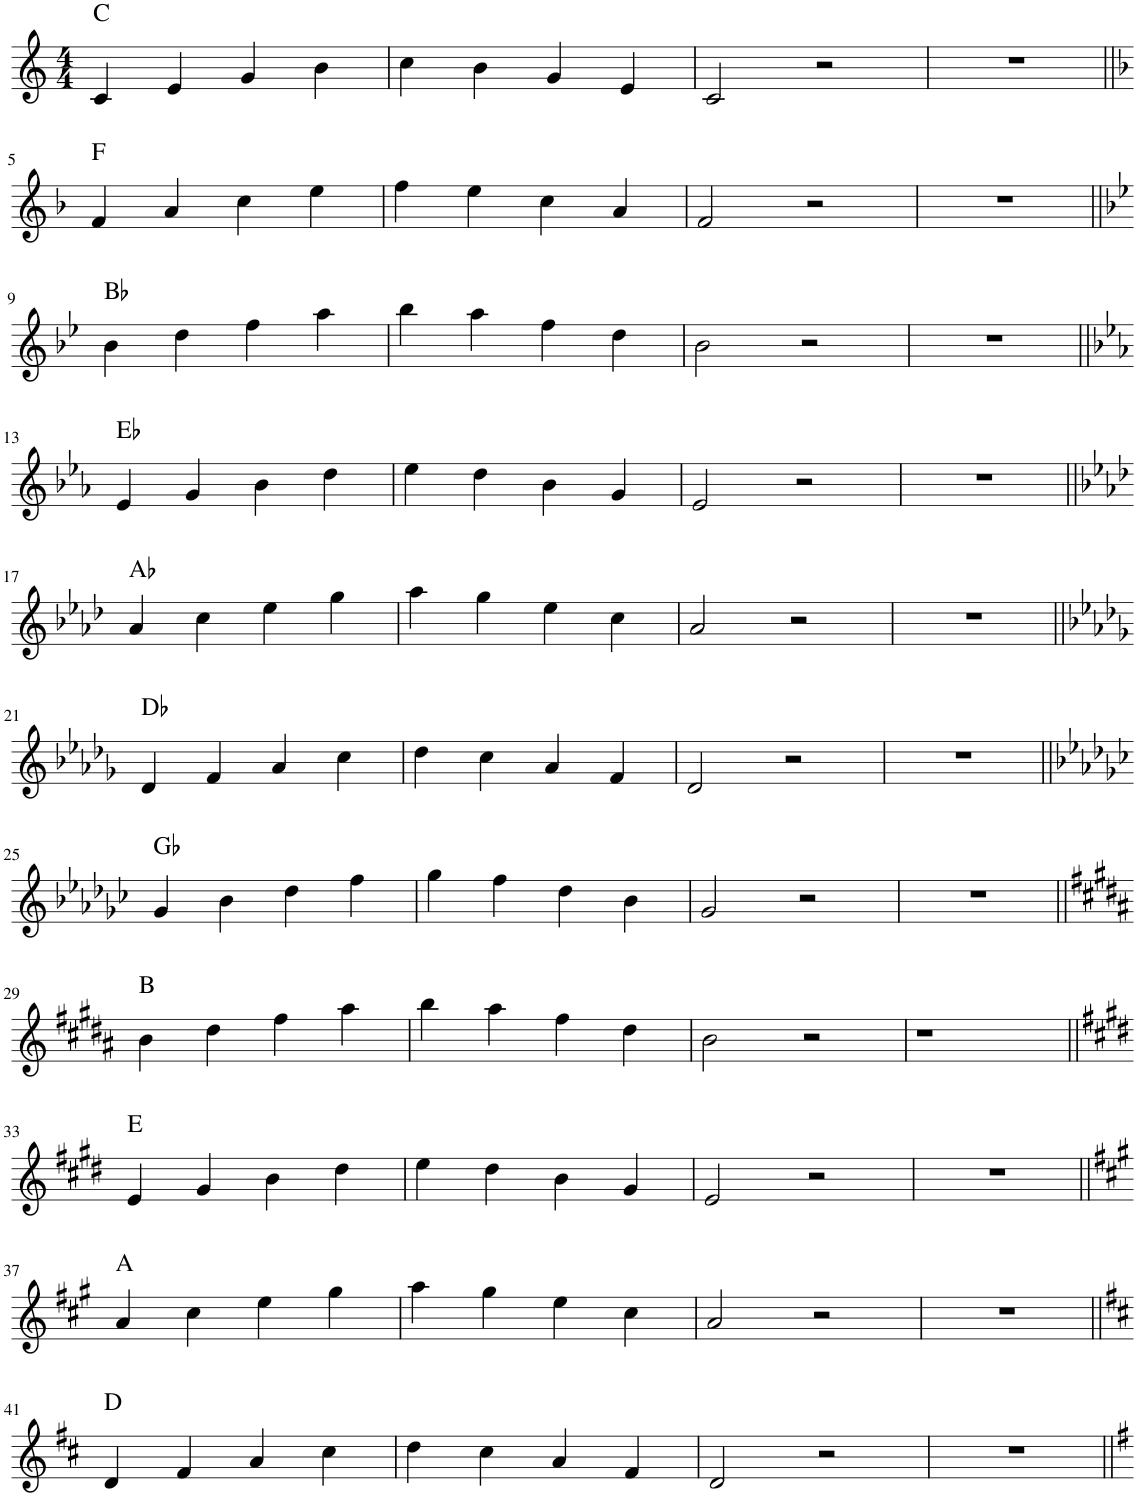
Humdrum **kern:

**kern	**harte
*part1	*part1
*staff1	*
*I"Harmonica	*
*I'Hmca	*
*clefG2	*
*k[]	*
*M4/4	*
=1	=1
4c/	C:maj
4e/	.
4g/	.
4b\	.
=2	=2
4cc\	.
4b\	.
4g/	.
4e/	.
=3	=3
2c/	.
2r	.
=4	=4
1r	.
!!LO:LB:g=z
=5||	=5||
*k[b-]	*
4f/	F:maj
4a/	.
4cc\	.
4ee\	.
=6	=6
4ff\	.
4ee\	.
4cc\	.
4a/	.
=7	=7
2f/	.
2r	.
=8	=8
1r	.
!!LO:LB:g=z
=9||	=9||
*k[b-e-]	*
4b-\	Bb:maj
4dd\	.
4ff\	.
4aa\	.
=10	=10
4bb-\	.
4aa\	.
4ff\	.
4dd\	.
=11	=11
2b-\	.
2r	.
=12	=12
1r	.
!!LO:LB:g=z
=13||	=13||
*k[b-e-a-]	*
4e-/	Eb:maj
4g/	.
4b-\	.
4dd\	.
=14	=14
4ee-\	.
4dd\	.
4b-\	.
4g/	.
=15	=15
2e-/	.
2r	.
=16	=16
1r	.
!!LO:LB:g=z
=17||	=17||
*k[b-e-a-d-]	*
4a-/	Ab:maj
4cc\	.
4ee-\	.
4gg\	.
=18	=18
4aa-\	.
4gg\	.
4ee-\	.
4cc\	.
=19	=19
2a-/	.
2r	.
=20	=20
1r	.
!!LO:LB:g=z
=21||	=21||
*k[b-e-a-d-g-]	*
4d-/	Db:maj
4f/	.
4a-/	.
4cc\	.
=22	=22
4dd-\	.
4cc\	.
4a-/	.
4f/	.
=23	=23
2d-/	.
2r	.
=24	=24
1r	.
!!LO:LB:g=z
=25||	=25||
*k[b-e-a-d-g-c-]	*
4g-/	Gb:maj
4b-\	.
4dd-\	.
4ff\	.
=26	=26
4gg-\	.
4ff\	.
4dd-\	.
4b-\	.
=27	=27
2g-/	.
2r	.
=28	=28
1r	.
!!LO:LB:g=z
=29||	=29||
*k[f#c#g#d#a#]	*
4b\	B:maj
4dd#\	.
4ff#\	.
4aa#\	.
=30	=30
4bb\	.
4aa#\	.
4ff#\	.
4dd#\	.
=31	=31
2b\	.
2r	.
=32	=32
1r	.
!!LO:LB:g=z
=33||	=33||
*k[f#c#g#d#]	*
4e/	E:maj
4g#/	.
4b\	.
4dd#\	.
=34	=34
4ee\	.
4dd#\	.
4b\	.
4g#/	.
=35	=35
2e/	.
2r	.
=36	=36
1r	.
!!LO:LB:g=z
=37||	=37||
*k[f#c#g#]	*
4a/	A:maj
4cc#\	.
4ee\	.
4gg#\	.
=38	=38
4aa\	.
4gg#\	.
4ee\	.
4cc#\	.
=39	=39
2a/	.
2r	.
=40	=40
1r	.
!!LO:LB:g=z
=41||	=41||
*k[f#c#]	*
4d/	D:maj
4f#/	.
4a/	.
4cc#\	.
=42	=42
4dd\	.
4cc#\	.
4a/	.
4f#/	.
=43	=43
2d/	.
2r	.
=44	=44
1r	.
=||	=||
*-	*-
